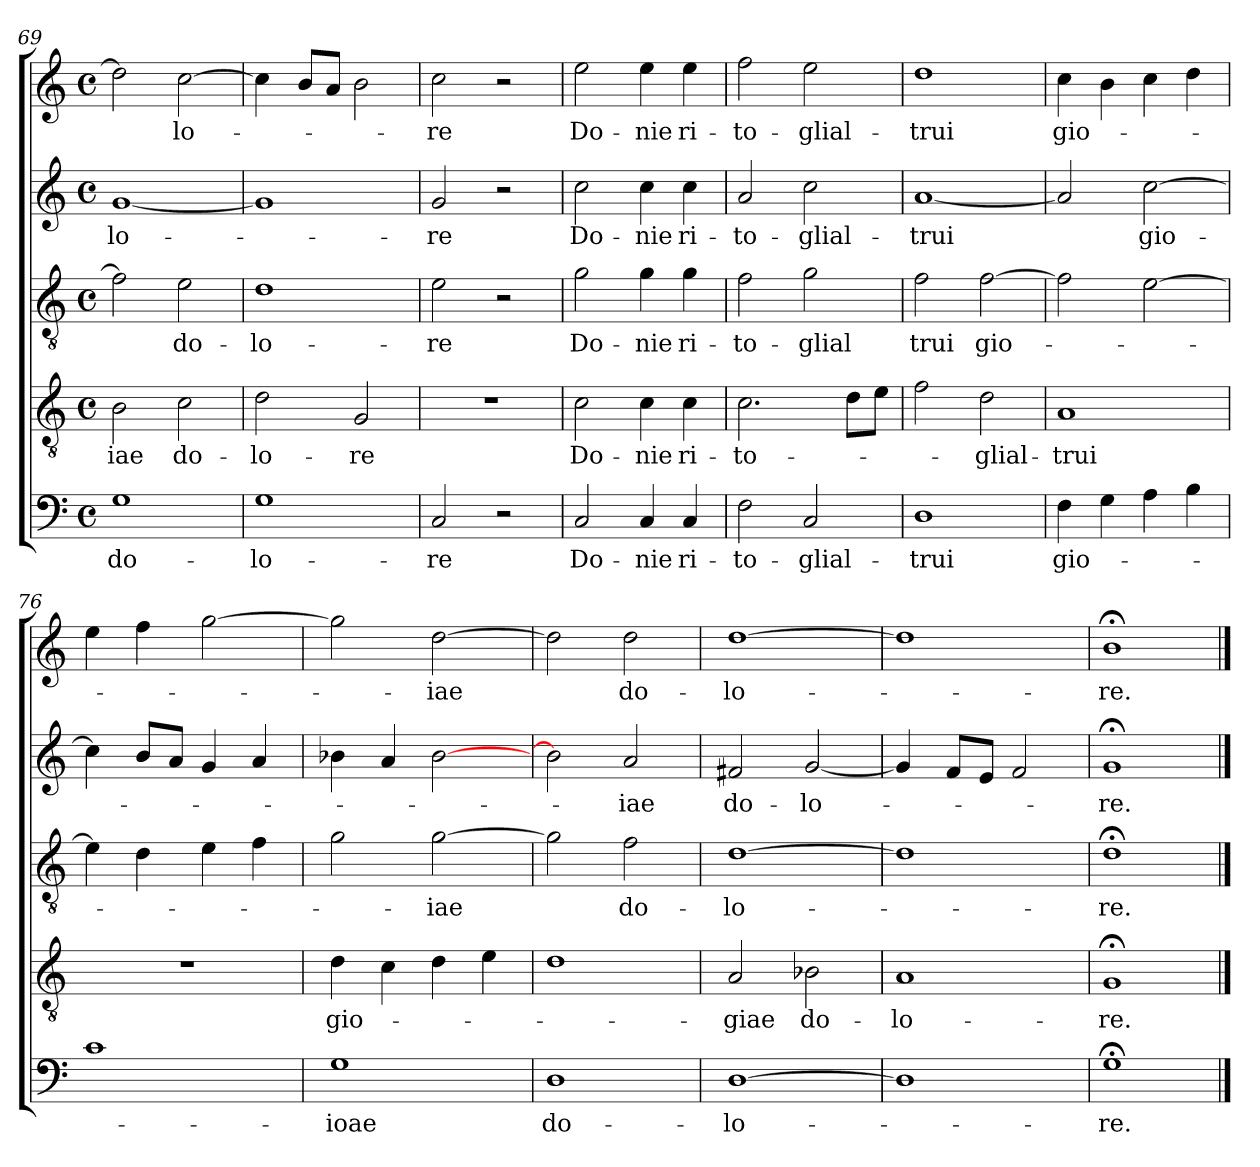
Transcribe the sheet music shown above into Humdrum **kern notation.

**kern	**text	**kern	**text	**kern	**text	**kern	**text	**kern	**text
*part5	*part5	*part4	*part4	*part3	*part3	*part2	*part2	*part1	*part1
*staff5	*staff5	*staff4	*staff4	*staff3	*staff3	*staff2	*staff2	*staff1	*staff1
*clefF4	*	*clefGv2	*	*clefGv2	*	*clefG2	*	*clefG2	*
*k[]	*	*k[]	*	*k[]	*	*k[]	*	*k[]	*
*C:	*	*C:	*	*C:	*	*C:	*	*C:	*
*M4/4	*	*M4/4	*	*M4/4	*	*M4/4	*	*M4/4	*
*met(c)	*	*met(c)	*	*met(c)	*	*met(c)	*	*met(c)	*
=69	=69	=69	=69	=69	=69	=69	=69	=69	=69
1G	do-	2B\	-iae	2f\]	.	[1g	-lo-	2dd\]	.
.	.	2c\	do-	2e\	do-	.	.	[2cc\	-lo-
!!LO:LB:g=z
=70	=70	=70	=70	=70	=70	=70	=70	=70	=70
1G	-lo-	2d\	-lo-	1d	-lo-	1g]	.	4cc\]	.
.	.	.	.	.	.	.	.	8b/L	.
.	.	.	.	.	.	.	.	8a/J	.
.	.	2G/	-re	.	.	.	.	2b\	.
=71	=71	=71	=71	=71	=71	=71	=71	=71	=71
2C/	-re	1r	.	2e\	-re	2g/	-re	2cc\	-re
2r	.	.	.	2r	.	2r	.	2r	.
=72	=72	=72	=72	=72	=72	=72	=72	=72	=72
2C/	Do-	2c\	Do-	2g\	Do-	2cc\	Do-	2ee\	Do-
4C/	-nie	4c\	-nie	4g\	-nie	4cc\	-nie	4ee\	-nie
4C/	ri-	4c\	ri-	4g\	ri-	4cc\	ri-	4ee\	ri-
=73	=73	=73	=73	=73	=73	=73	=73	=73	=73
2F\	-to-	2.c\	-to-	2f\	-to-	2a/	-to-	2ff\	-to-
2C/	-glial-	.	.	2g\	-glial	2cc\	-glial-	2ee\	-glial-
.	.	8d\L	.	.	.	.	.	.	.
.	.	8e\J	.	.	.	.	.	.	.
=74	=74	=74	=74	=74	=74	=74	=74	=74	=74
1D	-trui	2f\	.	2f\	trui	[1a	-trui	1dd	-trui
.	.	2d\	-glial-	[2f\	gio-	.	.	.	.
=75	=75	=75	=75	=75	=75	=75	=75	=75	=75
4F\	gio-	1A	-trui	2f\]	.	2a/]	.	4cc\	gio-
4G\	.	.	.	.	.	.	.	4b\	.
4A\	.	.	.	[2e\	.	[2cc\	gio-	4cc\	.
4B\	.	.	.	.	.	.	.	4dd\	.
!!LO:LB:g=z
=76	=76	=76	=76	=76	=76	=76	=76	=76	=76
1c	.	1r	.	4e\]	.	4cc\]	.	4ee\	.
.	.	.	.	4d\	.	8b/L	.	4ff\	.
.	.	.	.	.	.	8a/J	.	.	.
.	.	.	.	4e\	.	4g/	.	[2gg\	.
.	.	.	.	4f\	.	4a/	.	.	.
=77	=77	=77	=77	=77	=77	=77	=77	=77	=77
1G	-ioae	4d\	gio-	2g\	.	4b-X\	.	2gg\]	.
.	.	4c\	.	.	.	4a/	.	.	.
.	.	4d\	.	[2g\	-iae	[2b-\	.	[2dd\	-iae
.	.	4e\	.	.	.	.	.	.	.
=78	=78	=78	=78	=78	=78	=78	=78	=78	=78
1D	do-	1d	.	2g\]	.	2b\]	.	2dd\]	.
.	.	.	.	2f\	do-	2a/	-iae	2dd\	do-
=79	=79	=79	=79	=79	=79	=79	=79	=79	=79
[1D	-lo-	2A/	-giae	[1d	-lo-	2f#X/	do-	[1dd	-lo-
.	.	2B-X\	do-	.	.	[2g/	-lo-	.	.
=80	=80	=80	=80	=80	=80	=80	=80	=80	=80
1D]	.	1A	-lo-	1d]	.	4g/]	.	1dd]	.
.	.	.	.	.	.	8f/L	.	.	.
.	.	.	.	.	.	8e/J	.	.	.
.	.	.	.	.	.	2f/	.	.	.
=81	=81	=81	=81	=81	=81	=81	=81	=81	=81
1G;<	-re.	1G;<	-re.	1d;<	-re.	1g;<	-re.	1b;<	-re.
==	==	==	==	==	==	==	==	==	==
*-	*-	*-	*-	*-	*-	*-	*-	*-	*-
